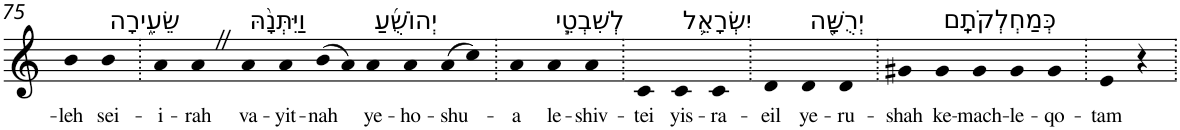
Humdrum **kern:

**kern	**text
*part1	*part1
*staff1	*staff1
*I"Piano	*
*I'Pno	*
!!LO:PB:g=z
*clefG2	*
*k[]	*
=75	=75
!	!LO:LY:b
4b	-leh
!LO:TX:a:t=שֵׂעִ֑ירָה	!
!	!LO:LY:b
4b	sei-
=76.	=76.
!	!LO:LY:b
4a	-i-
!	!LO:LY:b
4aZ	-rah
!LO:TX:a:t=וַיִּתְּנָ֨הּ	!
!	!LO:LY:b
4a	va-
!	!LO:LY:b
4a	-yit-
!	!LO:LY:b
(>8b	-nah
8a)	.
!LO:TX:a:t=יְהוֹשֻׁ֜עַ	!
!	!LO:LY:b
4a	ye-
!	!LO:LY:b
4a	-ho-
!	!LO:LY:b
(>8a	-shu-
8cc)	.
=77.	=77.
!	!LO:LY:b
4a	-a
!LO:TX:a:t=לְשִׁבְטֵ֧י	!
!	!LO:LY:b
4a	le-
!	!LO:LY:b
4a	-shiv-
=78.	=78.
!	!LO:LY:b
4c	-tei
!LO:TX:a:t=יִשְׂרָאֵ֛ל	!
!	!LO:LY:b
4c	yis-
!	!LO:LY:b
4c	-ra-
=79.	=79.
!	!LO:LY:b
4d	-eil
!LO:TX:a:t=יְרֻשָּׁ֖ה	!
!	!LO:LY:b
4d	ye-
!	!LO:LY:b
4d	-ru-
=80.	=80.
!	!LO:LY:b
4g#X	-shah
!LO:TX:a:t=כְּמַחְלְקֹתָֽם	!
!	!LO:LY:b
4g#	ke-
!	!LO:LY:b
4g#	-mach-
!	!LO:LY:b
4g#	-le-
!	!LO:LY:b
4g#	-qo-
=81.	=81.
!	!LO:LY:b
4e	-tam
4r	.
=.	=.
*-	*-
